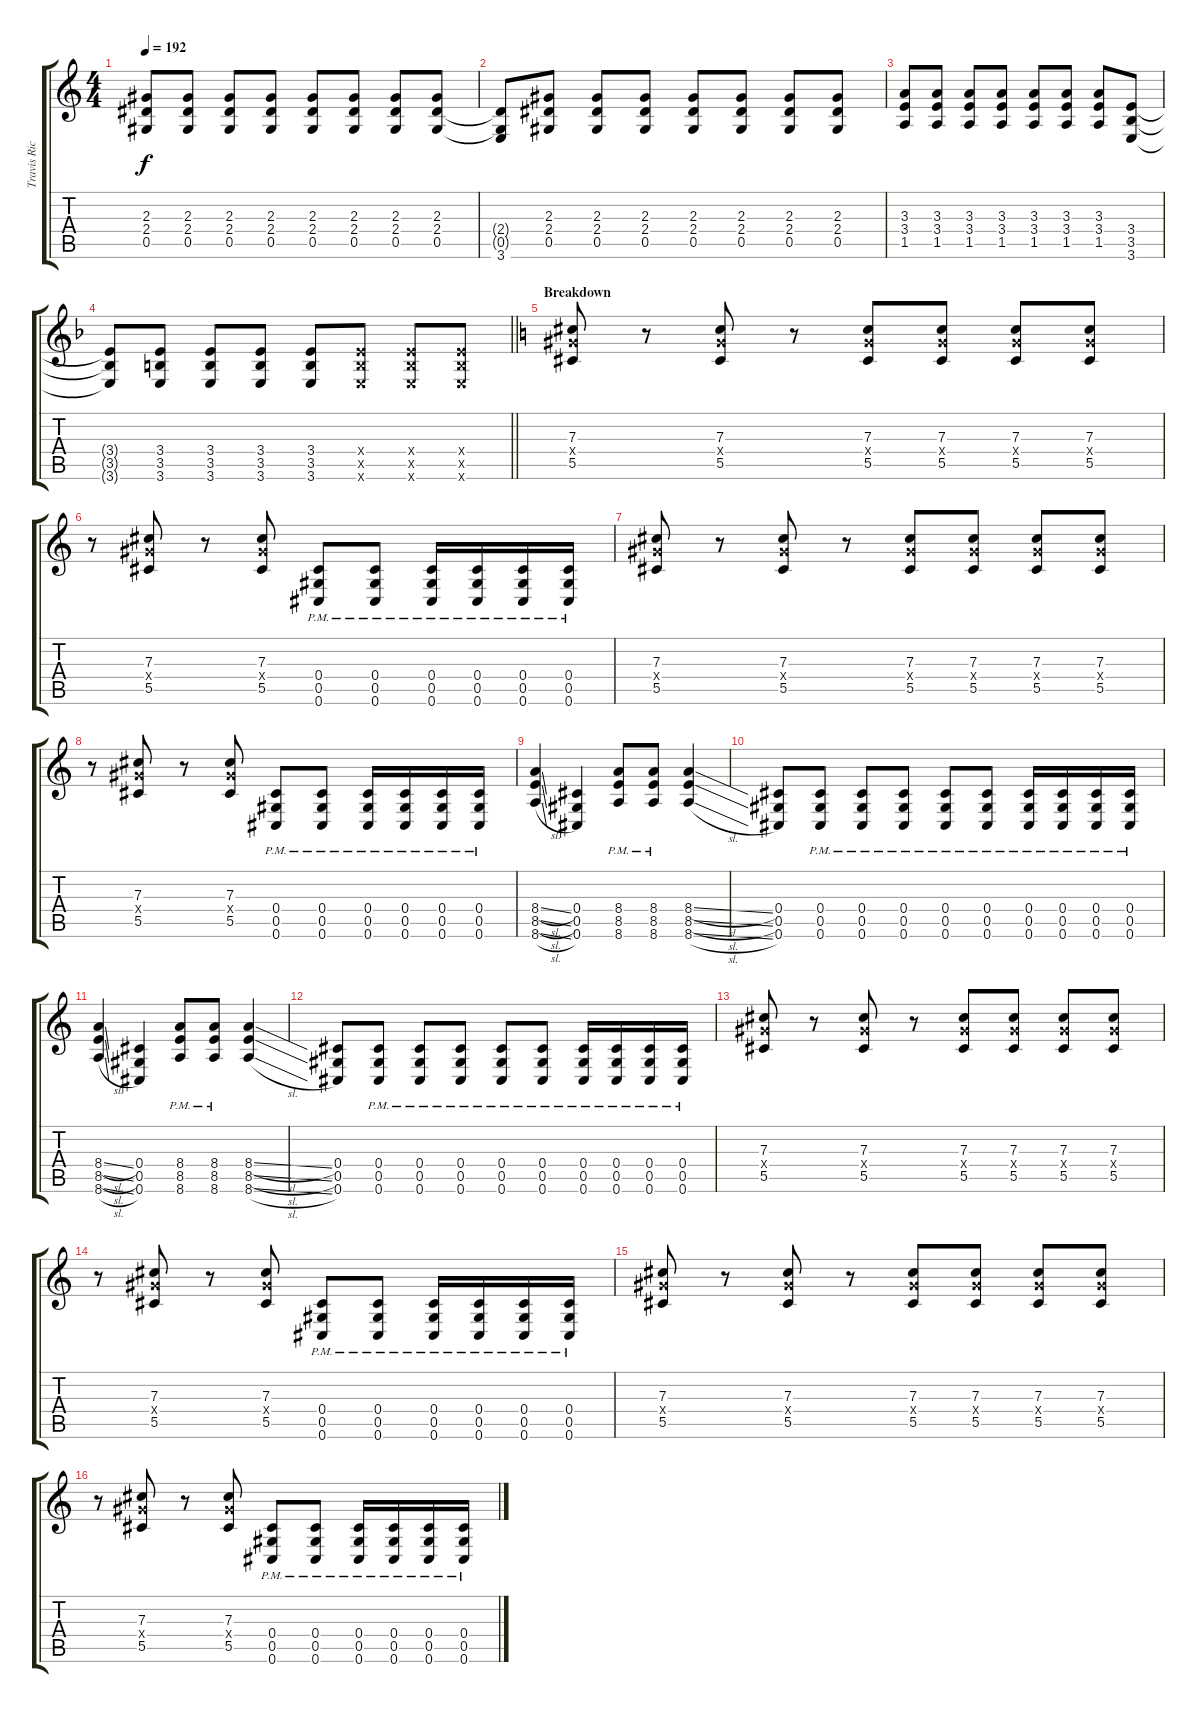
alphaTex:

\track ("Travis Richter" "Travis Ric") {instrument distortionguitar}
\staff {score tabs}
\tuning (Eb4 Bb3 Gb3 Db3 Ab2 Db2) {hide}
\ts (4 4)
\tempo 192
\clef g2
\ks c
(2.3 2.4 0.5).8{dy f} (2.3 2.4 0.5).8 (2.3 2.4 0.5).8 (2.3 2.4 0.5).8 (2.3 2.4 0.5).8 (2.3 2.4 0.5).8 (2.3 2.4 0.5).8 (2.3 2.4 0.5).8 |
(2.4{t} 0.5{t} 3.6{t}).8 (2.3 2.4 0.5).8 (2.3 2.4 0.5).8 (2.3 2.4 0.5).8 (2.3 2.4 0.5).8 (2.3 2.4 0.5).8 (2.3 2.4 0.5).8 (2.3 2.4 0.5).8 |
(3.3 3.4 1.5).8 (3.3 3.4 1.5).8 (3.3 3.4 1.5).8 (3.3 3.4 1.5).8 (3.3 3.4 1.5).8 (3.3 3.4 1.5).8 (3.3 3.4 1.5).8 (3.4 3.5 3.6).8 |
\barLineRight lightlight
\ks dminor
(3.4{t} 3.5{t} 3.6{t}).8 (3.4 3.5 3.6).8 (3.4 3.5 3.6).8 (3.4 3.5 3.6).8 (3.4 3.5 3.6).8 (3.4{x} 3.5{x} 3.6{x}).8 (3.4{x} 3.5{x} 3.6{x}).8 (3.4{x} 3.5{x} 3.6{x}).8 |
\section ("" "Breakdown")
\ks c
(7.3 7.4{x} 5.5).8 r.8 (7.3 7.4{x} 5.5).8 r.8 (7.3 7.4{x} 5.5).8 (7.3 7.4{x} 5.5).8 (7.3 7.4{x} 5.5).8 (7.3 7.4{x} 5.5).8 |
r.8 (7.3 7.4{x} 5.5).8 r.8 (7.3 7.4{x} 5.5).8 (0.4{pm} 0.5{pm} 0.6{pm}).8 (0.4{pm} 0.5{pm} 0.6{pm}).8 (0.4{pm} 0.5{pm} 0.6{pm}).16 (0.4{pm} 0.5{pm} 0.6{pm}).16 (0.4{pm} 0.5{pm} 0.6{pm}).16 (0.4{pm} 0.5{pm} 0.6{pm}).16 |
(7.3 7.4{x} 5.5).8 r.8 (7.3 7.4{x} 5.5).8 r.8 (7.3 7.4{x} 5.5).8 (7.3 7.4{x} 5.5).8 (7.3 7.4{x} 5.5).8 (7.3 7.4{x} 5.5).8 |
r.8 (7.3 7.4{x} 5.5).8 r.8 (7.3 7.4{x} 5.5).8 (0.4{pm} 0.5{pm} 0.6{pm}).8 (0.4{pm} 0.5{pm} 0.6{pm}).8 (0.4{pm} 0.5{pm} 0.6{pm}).16 (0.4{pm} 0.5{pm} 0.6{pm}).16 (0.4{pm} 0.5{pm} 0.6{pm}).16 (0.4{pm} 0.5{pm} 0.6{pm}).16 |
(8.4{sl} 8.5{sl} 8.6{sl}).4 (0.4 0.5 0.6).4 (8.4{pm} 8.5{pm} 8.6{pm}).8 (8.4{pm} 8.5{pm} 8.6{pm}).8 (8.4{sl} 8.5{sl} 8.6{sl}).4 |
(0.4 0.5 0.6).8 (0.4{pm} 0.5{pm} 0.6{pm}).8 (0.4{pm} 0.5{pm} 0.6{pm}).8 (0.4{pm} 0.5{pm} 0.6{pm}).8 (0.4{pm} 0.5{pm} 0.6{pm}).8 (0.4{pm} 0.5{pm} 0.6{pm}).8 (0.4{pm} 0.5{pm} 0.6{pm}).16 (0.4{pm} 0.5{pm} 0.6{pm}).16 (0.4{pm} 0.5{pm} 0.6{pm}).16 (0.4{pm} 0.5{pm} 0.6{pm}).16 |
(8.4{sl} 8.5{sl} 8.6{sl}).4 (0.4 0.5 0.6).4 (8.4{pm} 8.5{pm} 8.6{pm}).8 (8.4{pm} 8.5{pm} 8.6{pm}).8 (8.4{sl} 8.5{sl} 8.6{sl}).4 |
(0.4 0.5 0.6).8 (0.4{pm} 0.5{pm} 0.6{pm}).8 (0.4{pm} 0.5{pm} 0.6{pm}).8 (0.4{pm} 0.5{pm} 0.6{pm}).8 (0.4{pm} 0.5{pm} 0.6{pm}).8 (0.4{pm} 0.5{pm} 0.6{pm}).8 (0.4{pm} 0.5{pm} 0.6{pm}).16 (0.4{pm} 0.5{pm} 0.6{pm}).16 (0.4{pm} 0.5{pm} 0.6{pm}).16 (0.4{pm} 0.5{pm} 0.6{pm}).16 |
(7.3 7.4{x} 5.5).8 r.8 (7.3 7.4{x} 5.5).8 r.8 (7.3 7.4{x} 5.5).8 (7.3 7.4{x} 5.5).8 (7.3 7.4{x} 5.5).8 (7.3 7.4{x} 5.5).8 |
r.8 (7.3 7.4{x} 5.5).8 r.8 (7.3 7.4{x} 5.5).8 (0.4{pm} 0.5{pm} 0.6{pm}).8 (0.4{pm} 0.5{pm} 0.6{pm}).8 (0.4{pm} 0.5{pm} 0.6{pm}).16 (0.4{pm} 0.5{pm} 0.6{pm}).16 (0.4{pm} 0.5{pm} 0.6{pm}).16 (0.4{pm} 0.5{pm} 0.6{pm}).16 |
(7.3 7.4{x} 5.5).8 r.8 (7.3 7.4{x} 5.5).8 r.8 (7.3 7.4{x} 5.5).8 (7.3 7.4{x} 5.5).8 (7.3 7.4{x} 5.5).8 (7.3 7.4{x} 5.5).8 |
r.8 (7.3 7.4{x} 5.5).8 r.8 (7.3 7.4{x} 5.5).8 (0.4{pm} 0.5{pm} 0.6{pm}).8 (0.4{pm} 0.5{pm} 0.6{pm}).8 (0.4{pm} 0.5{pm} 0.6{pm}).16 (0.4{pm} 0.5{pm} 0.6{pm}).16 (0.4{pm} 0.5{pm} 0.6{pm}).16 (0.4{pm} 0.5{pm} 0.6{pm}).16
